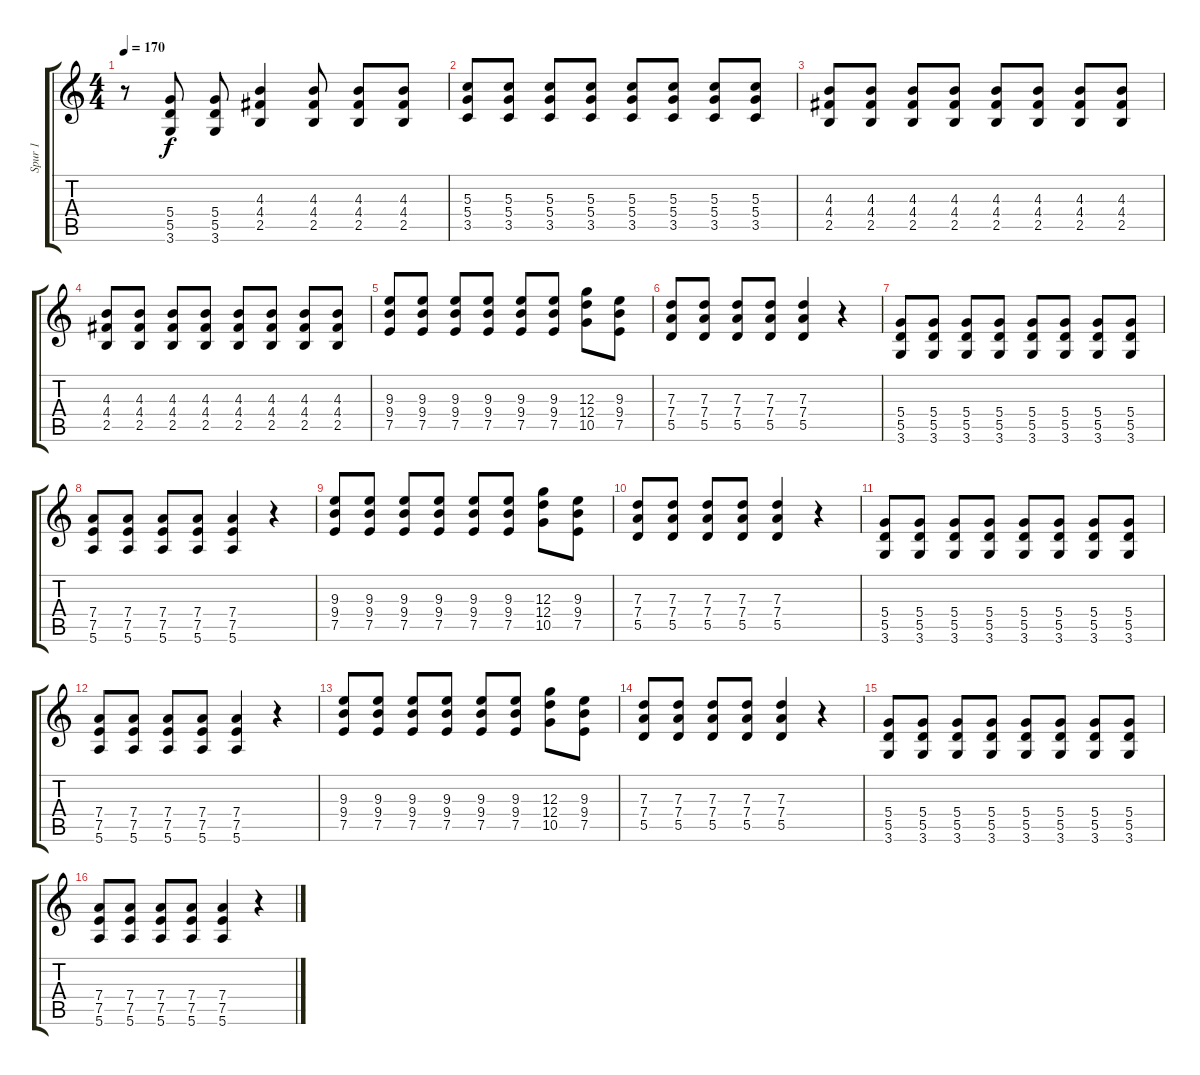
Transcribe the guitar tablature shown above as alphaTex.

\track ("Spur 1" "Spur 1") {instrument overdrivenguitar}
\staff {score tabs}
\tuning (E4 B3 G3 D3 A2 E2) {hide}
\ts (4 4)
\tempo 170
\clef g2
\ks c
r.8{dy f} (5.4 5.5 3.6).8 (5.4 5.5 3.6).8 (4.3 4.4 2.5).4 (4.3 4.4 2.5).8 (4.3 4.4 2.5).8 (4.3 4.4 2.5).8 |
(5.3 5.4 3.5).8 (5.3 5.4 3.5).8 (5.3 5.4 3.5).8 (5.3 5.4 3.5).8 (5.3 5.4 3.5).8 (5.3 5.4 3.5).8 (5.3 5.4 3.5).8 (5.3 5.4 3.5).8 |
(4.3 4.4 2.5).8 (4.3 4.4 2.5).8 (4.3 4.4 2.5).8 (4.3 4.4 2.5).8 (4.3 4.4 2.5).8 (4.3 4.4 2.5).8 (4.3 4.4 2.5).8 (4.3 4.4 2.5).8 |
(4.3 4.4 2.5).8 (4.3 4.4 2.5).8 (4.3 4.4 2.5).8 (4.3 4.4 2.5).8 (4.3 4.4 2.5).8 (4.3 4.4 2.5).8 (4.3 4.4 2.5).8 (4.3 4.4 2.5).8 |
(9.3 9.4 7.5).8 (9.3 9.4 7.5).8 (9.3 9.4 7.5).8 (9.3 9.4 7.5).8 (9.3 9.4 7.5).8 (9.3 9.4 7.5).8 (12.3 12.4 10.5).8 (9.3 9.4 7.5).8 |
(7.3 7.4 5.5).8 (7.3 7.4 5.5).8 (7.3 7.4 5.5).8 (7.3 7.4 5.5).8 (7.3 7.4 5.5).4 r.4 |
(5.4 5.5 3.6).8 (5.4 5.5 3.6).8 (5.4 5.5 3.6).8 (5.4 5.5 3.6).8 (5.4 5.5 3.6).8 (5.4 5.5 3.6).8 (5.4 5.5 3.6).8 (5.4 5.5 3.6).8 |
(7.4 7.5 5.6).8 (7.4 7.5 5.6).8 (7.4 7.5 5.6).8 (7.4 7.5 5.6).8 (7.4 7.5 5.6).4 r.4 |
(9.3 9.4 7.5).8 (9.3 9.4 7.5).8 (9.3 9.4 7.5).8 (9.3 9.4 7.5).8 (9.3 9.4 7.5).8 (9.3 9.4 7.5).8 (12.3 12.4 10.5).8 (9.3 9.4 7.5).8 |
(7.3 7.4 5.5).8 (7.3 7.4 5.5).8 (7.3 7.4 5.5).8 (7.3 7.4 5.5).8 (7.3 7.4 5.5).4 r.4 |
(5.4 5.5 3.6).8 (5.4 5.5 3.6).8 (5.4 5.5 3.6).8 (5.4 5.5 3.6).8 (5.4 5.5 3.6).8 (5.4 5.5 3.6).8 (5.4 5.5 3.6).8 (5.4 5.5 3.6).8 |
(7.4 7.5 5.6).8 (7.4 7.5 5.6).8 (7.4 7.5 5.6).8 (7.4 7.5 5.6).8 (7.4 7.5 5.6).4 r.4 |
(9.3 9.4 7.5).8 (9.3 9.4 7.5).8 (9.3 9.4 7.5).8 (9.3 9.4 7.5).8 (9.3 9.4 7.5).8 (9.3 9.4 7.5).8 (12.3 12.4 10.5).8 (9.3 9.4 7.5).8 |
(7.3 7.4 5.5).8 (7.3 7.4 5.5).8 (7.3 7.4 5.5).8 (7.3 7.4 5.5).8 (7.3 7.4 5.5).4 r.4 |
(5.4 5.5 3.6).8 (5.4 5.5 3.6).8 (5.4 5.5 3.6).8 (5.4 5.5 3.6).8 (5.4 5.5 3.6).8 (5.4 5.5 3.6).8 (5.4 5.5 3.6).8 (5.4 5.5 3.6).8 |
(7.4 7.5 5.6).8 (7.4 7.5 5.6).8 (7.4 7.5 5.6).8 (7.4 7.5 5.6).8 (7.4 7.5 5.6).4 r.4
